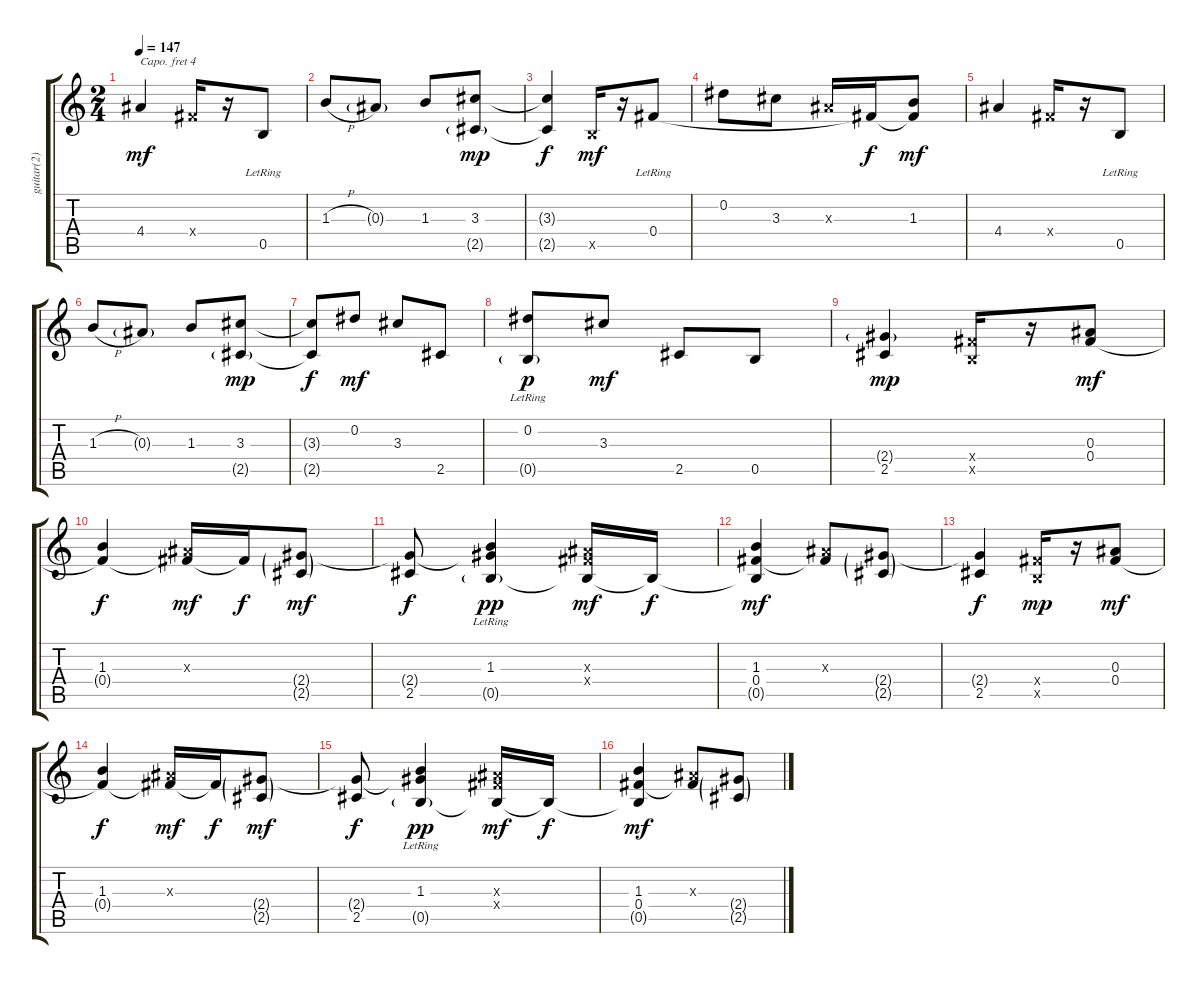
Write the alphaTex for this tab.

\track ("guitar(2)" "guitar(2)") {instrument electricguitarclean}
\staff {score tabs}
\capo 4
\tuning (E4 B3 Gb3 D3 G2 E2) {hide}
\ts (2 4)
\tempo 147
\clef g2
\ks c
4.4.4{dy mf} 0.4{x}.16 r.16 0.5{lr}.8 |
1.3{h}.8 0.3{g}.8 1.3.8 (3.3 2.5{g}).8{dy mp} |
(3.3{t} 2.5{t}).4{dy f} 0.5{x}.16{dy mf} r.16 0.4{lr}.8 |
0.2.8 3.3.8 0.3{x}.16 0.4{t}.16{dy f} (1.3 0.4{t}).8{dy mf} |
4.4.4 0.4{x}.16 r.16 0.5{lr}.8 |
1.3{h}.8 0.3{g}.8 1.3.8 (3.3 2.5{g}).8{dy mp} |
(3.3{t} 2.5{t}).8{dy f} 0.2.8{dy mf} 3.3.8 2.5.8 |
(0.2 0.5{g lr}).8{dy p} 3.3.8{dy mf} 2.5.8 0.5.8 |
(2.4{g} 2.5).4{dy mp} (0.4{x} 0.5{x}).16 r.16 (0.3 0.4).8{dy mf} |
(1.3 0.4{t}).4{dy f} (0.3{x} 0.4{t}).16{dy mf} 0.4{t}.16{dy f} (2.4{g} 2.5{g}).8{dy mf} |
(2.4{t} 2.5).8{dy f} (1.3 2.4{t} 0.5{g lr}).4{dy pp} (0.3{x} 0.4{x} 0.5{t}).16{dy mf} 0.5{t}.16{dy f} |
(1.3 0.4 0.5{t}).4{dy mf} (0.3{x} 0.4{t}).8 (2.4{g} 2.5{g}).8 |
(2.4{t} 2.5).4{dy f} (0.4{x} 0.5{x}).16{dy mp} r.16 (0.3 0.4).8{dy mf} |
(1.3 0.4{t}).4{dy f} (0.3{x} 0.4{t}).16{dy mf} 0.4{t}.16{dy f} (2.4{g} 2.5{g}).8{dy mf} |
(2.4{t} 2.5).8{dy f} (1.3 2.4{t} 0.5{g lr}).4{dy pp} (0.3{x} 0.4{x} 0.5{t}).16{dy mf} 0.5{t}.16{dy f} |
(1.3 0.4 0.5{t}).4{dy mf} (0.3{x} 0.4{t}).8 (2.4{g} 2.5{g}).8
